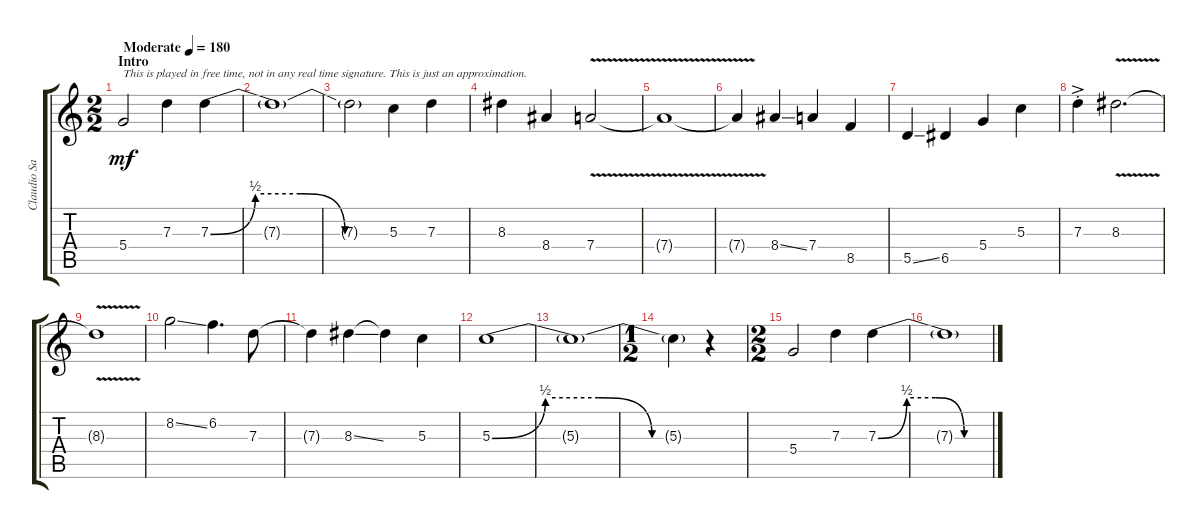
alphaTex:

\track ("Claudio Sanchez" "Claudio Sa") {instrument distortionguitar}
\staff {score tabs}
\tuning (E4 B3 G3 D3 A2 E2) {hide}
\ts (2 2)
\section ("" "Intro")
\tempo (180 "Moderate")
\clef g2
\ks c
5.4.2{txt "This is played in free time, not in any real time signature. This is just an approximation." dy mf instrument distortionguitar} 7.3.4 7.3{be (custom 0 0 15 2 30 2 45 0 60 0)}.4 |
7.3{t}.1 |
7.3{t}.2 5.3.4 7.3.4 |
8.3.4 8.4.4 7.4{v}.2 |
7.4{v t}.1 |
7.4{v t}.4 8.4{ss}.4 7.4.4 8.5.4 |
5.5{ss}.4 6.5.4 5.4.4 5.3.4 |
7.3{ac st}.4 8.3{v}.2{d} |
8.3{v t}.1 |
8.2{ss}.2 6.2.4{d} 7.3.8 |
7.3{t}.4 8.3{ss}.4 8.3{t}.4 5.3.4 |
5.3{be (custom 0 0 15 2 30 2 45 0 60 0)}.1 |
5.3{t}.1 |
\ts (1 2)
5.3{t}.4 r.4 |
\ts (2 2)
5.4.2 7.3.4 7.3{be (custom 0 0 15 2 30 2 45 0 60 0)}.4 |
7.3{t}.1
